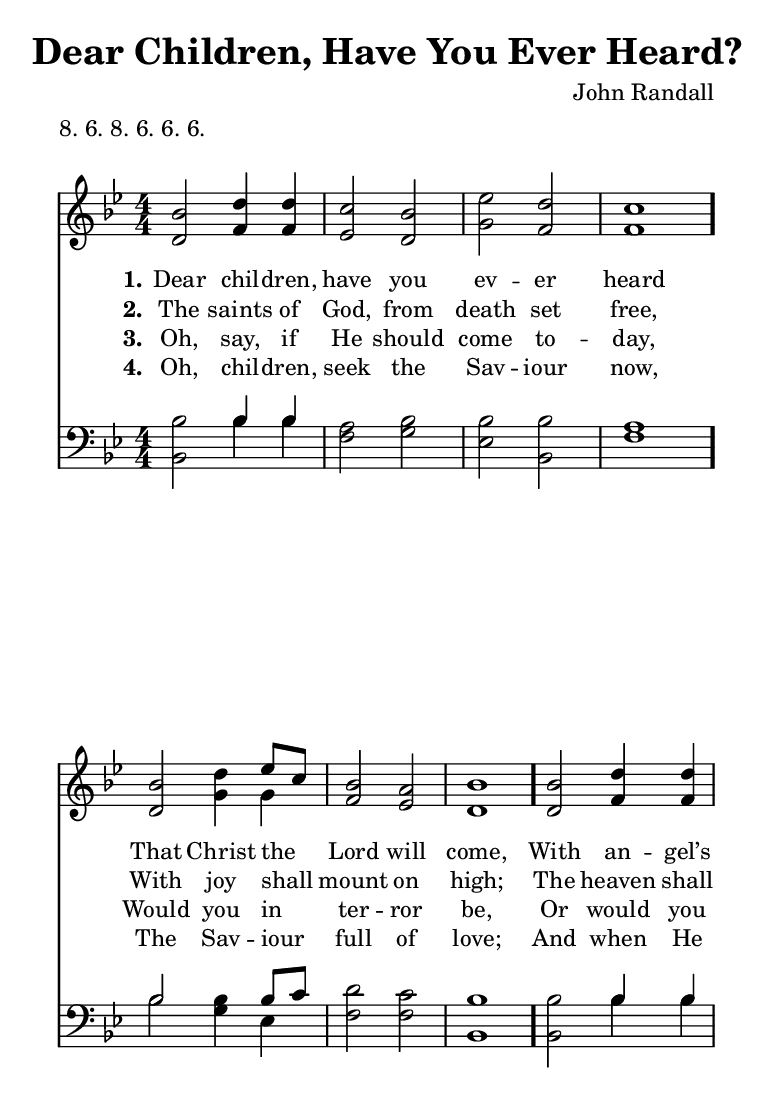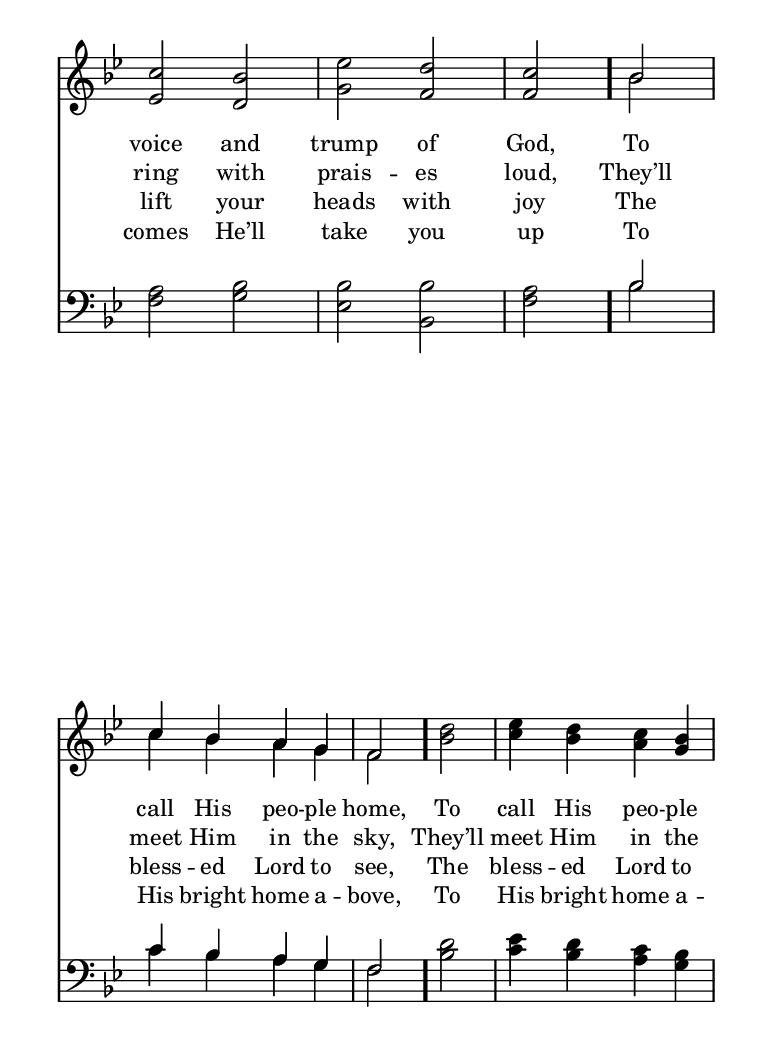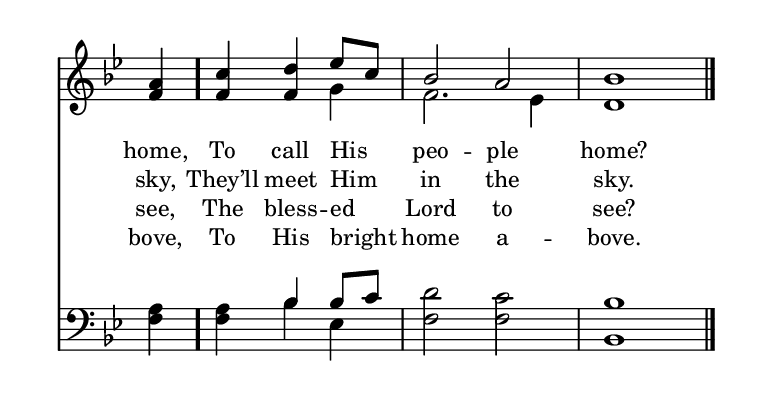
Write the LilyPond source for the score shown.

\include "common/global.ily"
\paper {
  \include "common/paper.ily"
  ragged-last-bottom = ##t
  system-system-spacing.padding = 9

}

\header{
  %children
  hymnnumber = "314"
  title = "Dear Children, Have You Ever Heard?" % not found at hymnary.org
  tunename = "Cambridge New" % not the same as EOG283's Cambridge in S. M.
  meter = "8. 6. 8. 6. 6. 6." % original has C. M.
  poet = ""
  composer = "John Randall" % see https://hymnary.org/tune/cambridge_new_randall
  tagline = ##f
}

global = {
  \include "common/overrides.ily"
  \override Staff.TimeSignature.style = #'numbered
  \time 4/4
  \override Score.MetronomeMark.transparent = ##t % hide all fermata changes too
  \tempo 4=130
  \key bes \major
  \autoBeamOff
}

notesSoprano = {
\global
\relative c'' {

  bes2 d4 d | c2 bes | ees d | c1
  bes2 d4 ees8[ c] | bes2 a | bes1 \eogbreak
  bes2 d4 d | c2 bes | ees d | c2
  bes2 | c4 bes a g | f2 \eogbreak
  d'2 | ees4 d c bes | a
  c4 d ees8[ c] | bes2 a | bes1 \eogbreak

  \bar "|."

}
}

notesAlto = {
\global
\relative e' {

  d2 f4 f | ees2 d | g f | f1
  d2 g4 g | f2 ees | d1
  d2 f4 f | ees2 d | g f | f2
  bes2 | c4 bes a g | f2
  bes2 | c4 bes a g | f
  f4 f g | f2. ees4 | d1

}
}

notesTenor = {
\global
\relative a {

  bes2 bes4 bes | a2 bes | bes bes | a1
  bes2 bes4 bes8[ c] | d2 c | bes1
  bes2 bes4 bes | a2 bes | bes bes | a2
  bes2 | c4 bes a g | f2
  d'2 | ees4 d c bes | a
  a4 bes bes8[ c] | d2 c | bes1

}
}

notesBass = {
\global
\relative f, {

  bes2 bes'4 bes | f2 g | ees bes | f'1
  bes2 g4 ees | f2 f | bes,1
  bes2 bes'4 bes | f2 g | ees bes | f'2
  bes2 | c4 bes a g | f2
  bes2 | c4 bes a g | f
  f4 bes ees, | f2 f | bes,1

}
}

wordsA = \lyricmode {
\set stanza = "1."

Dear chil -- dren, have you ev -- er heard \bar "."
That Christ the Lord will come, \bar "."
With an -- gel’s voice and trump of God, \bar "."
%{HIDE>%} To call His peo -- ple home, %{<HIDE%} \bar "."
%{HIDE>%} To call His peo -- ple home, %{<HIDE%} \bar "."
To call His peo -- ple home? \bar "."

}

wordsB = \lyricmode {
\set stanza = "2."

The saints of God, from death set free,
With joy shall mount on high;
The heaven shall ring with prais -- es loud,
%{HIDE>%} They’ll meet Him in the sky, %{<HIDE%}
%{HIDE>%} They’ll meet Him in the sky, %{<HIDE%}
They’ll meet Him in the sky.

}

wordsC = \lyricmode {
\set stanza = "3."

Oh, say, if He should come to -- day,
Would you in ter -- ror be,
Or would you lift your heads with joy
%{HIDE>%} The bless -- ed Lord to see, %{<HIDE%}
%{HIDE>%} The bless -- ed Lord to see, %{<HIDE%}
The bless -- ed Lord to see?

}

wordsD = \lyricmode {
\set stanza = "4."

Oh, chil -- dren, seek the Sav -- iour now,
The Sav -- iour full of love;
And when He comes He’ll take you up
%{HIDE>%} To His bright home a -- bove, %{<HIDE%}
%{HIDE>%} To His bright home a -- bove, %{<HIDE%}
To His bright home a -- bove.

}

\score {
  \context ChoirStaff <<
    \context Staff = upper <<
      \set Staff.autoBeaming = ##f
      \set ChoirStaff.systemStartDelimiter = #'SystemStartBar
      \set ChoirStaff.printPartCombineTexts = ##f
      \partcombine #'(2 . 11) \notesSoprano \notesAlto
      \context NullVoice = sopranos { \voiceOne << \notesSoprano >> }
      \context Lyrics = one   \lyricsto sopranos \wordsA
      \context Lyrics = two   \lyricsto sopranos \wordsB
      \context Lyrics = three \lyricsto sopranos \wordsC
      \context Lyrics = four  \lyricsto sopranos \wordsD
    >>
    \context Staff = men <<
      \set Staff.autoBeaming = ##f
      \clef bass
      \set ChoirStaff.printPartCombineTexts = ##f
      \partcombine #'(2 . 11) \notesTenor \notesBass
    >>
  >>
  \layout {
    \include "common/layout.ily"
  }
  #(cond ((ly:get-option 'eog-midi-permitted) #{ \midi{
    \include "common/midi.ily"
  } #}))
}

\version "2.19.49"  % necessary for upgrading to future LilyPond versions.

% vi:set et ts=2 sw=2 ai nocindent syntax=lilypond:
